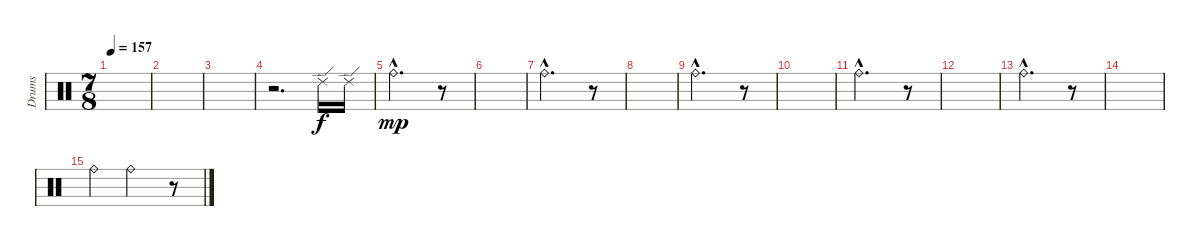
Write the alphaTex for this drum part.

\track ("Drums" "Drums") {instrument percussion}
\staff {score}
\articulation defaults
\ts (7 8)
\tempo 157
\clef neutral
\ks c
|
|
|
r.2{d} "Ride (edge) 2".16 "Ride (edge) 2".16 |
"Ride (bell)"{hac}.2{d dy mp} r.8 |
|
"Ride (bell)"{hac}.2{d} r.8 |
|
"Ride (bell)"{hac}.2{d} r.8 |
|
"Ride (bell)"{hac}.2{d} r.8 |
|
"Ride (bell)"{hac}.2{d} r.8 |
|
"Ride (bell)".4 "Ride (bell)".2 r.8
